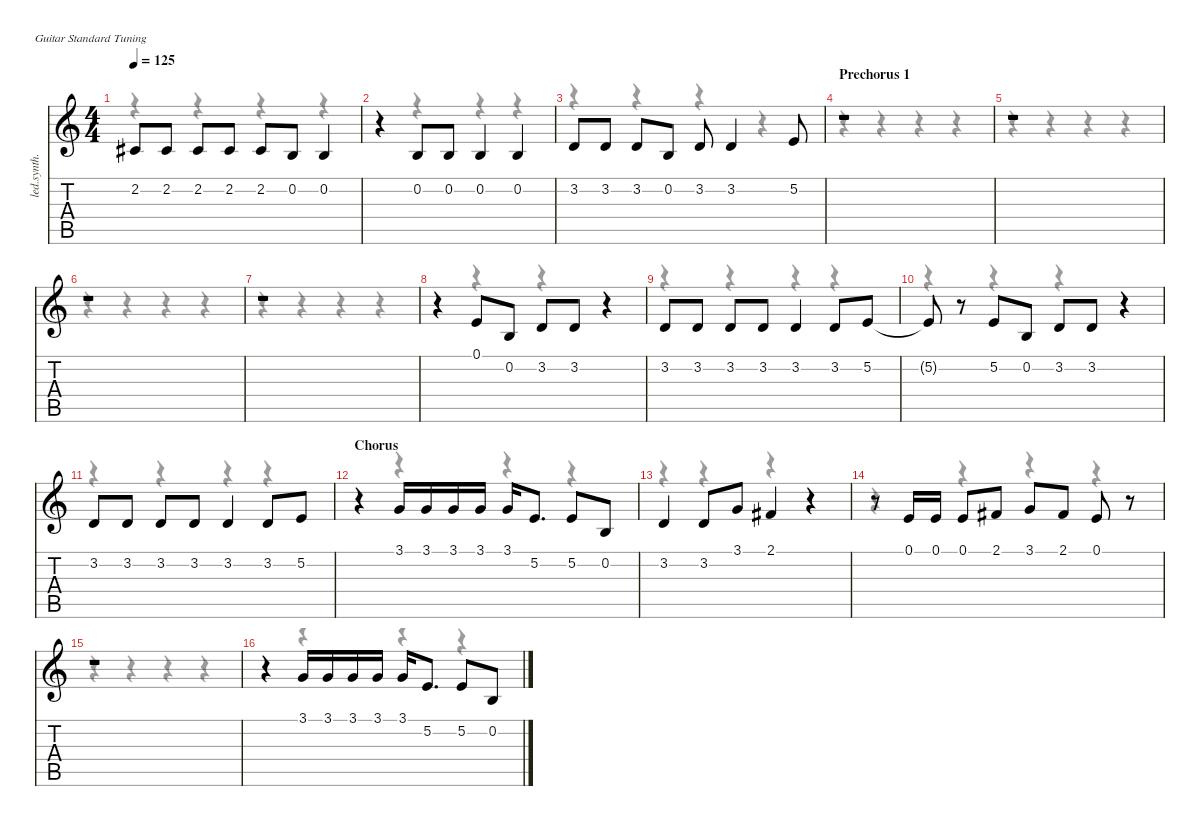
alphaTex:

\defaultSystemsLayout 4
\hideDynamics
\bracketExtendMode nobrackets
\otherSystemsTrackNameOrientation horizontal
\track ("Vocal" "led.synth.") {instrument lead6voice}
\staff {score tabs}
\tuning (E4 B3 G3 D3 A2 E2)
\voice
\ts (4 4)
\tempo 125
\clef g2
\ks c
2.2{acc #}.8{dy f beam Up} 2.2{acc #}.8{beam Up} 2.2{acc #}.8{beam Up} 2.2{acc #}.8{beam Up} 2.2{acc #}.8{beam Up} 0.2.8{beam Up} 0.2.4{beam Up} |
r.4{beam Up} 0.2.8{beam Up} 0.2.8{beam Up} 0.2.4{beam Up} 0.2.4{beam Up} |
3.2.8{beam Up} 3.2.8{beam Up} 3.2.8{beam Up} 0.2.8{beam Up} 3.2.8{beam Up} 3.2.4{beam Up} 5.2.8{beam Up} |
\section ("" "Prechorus 1")
r.1{beam Up} |
r.1{beam Up} |
r.1{beam Up} |
r.1{beam Up} |
r.4{beam Up} 0.1.8{beam Up} 0.2.8{beam Up} 3.2.8{beam Up} 3.2.8{beam Up} r.4{beam Up} |
3.2.8{beam Up} 3.2.8{beam Up} 3.2.8{beam Up} 3.2.8{beam Up} 3.2.4{beam Up} 3.2.8{beam Up} 5.2.8{beam Up} |
5.2{t}.8{beam Up} r.8{beam Up} 5.2.8{beam Up} 0.2.8{beam Up} 3.2.8{beam Up} 3.2.8{beam Up} r.4{beam Up} |
3.2.8{beam Up} 3.2.8{beam Up} 3.2.8{beam Up} 3.2.8{beam Up} 3.2.4{beam Up} 3.2.8{beam Up} 5.2.8{beam Up} |
\section ("" "Chorus")
r.4{beam Up} 3.1.16{beam Up} 3.1.16{beam Up} 3.1.16{beam Up} 3.1.16{beam Up} 3.1.16{beam Up} 5.2.8{d beam Up} 5.2.8{beam Up} 0.2.8{beam Up} |
3.2.4{beam Up} 3.2.8{beam Up} 3.1.8{beam Up} 2.1{acc #}.4{beam Up} r.4{beam Up} |
r.8{beam Up} 0.1.16{beam Up} 0.1.16{beam Up} 0.1.8{beam Up} 2.1{acc #}.8{beam Up} 3.1.8{beam Up} 2.1{acc #}.8{beam Up} 0.1.8{beam Up} r.8{beam Up} |
r.1{beam Up} |
r.4{beam Up} 3.1.16{beam Up} 3.1.16{beam Up} 3.1.16{beam Up} 3.1.16{beam Up} 3.1.16{beam Up} 5.2.8{d beam Up} 5.2.8{beam Up} 0.2.8{beam Up}
\voice
\clef g2
\ottava regular
\simile none
\ks c
r.4{dy mf beam Down} r.4{beam Down} r.4{beam Down} r.4{beam Down} |
r.4{beam Down} r.4{beam Down} r.4{beam Down} r.4{beam Down} |
r.4{beam Down} r.4{beam Down} r.4{beam Down} r.4{beam Down} |
r.4{beam Down} r.4{beam Down} r.4{beam Down} r.4{beam Down} |
r.4{beam Down} r.4{beam Down} r.4{beam Down} r.4{beam Down} |
r.4{beam Down} r.4{beam Down} r.4{beam Down} r.4{beam Down} |
r.4{beam Down} r.4{beam Down} r.4{beam Down} r.4{beam Down} |
r.4{beam Down} r.4{beam Down} r.4{beam Down} r.4{beam Down} |
r.4{beam Down} r.4{beam Down} r.4{beam Down} r.4{beam Down} |
r.4{beam Down} r.4{beam Down} r.4{beam Down} r.4{beam Down} |
r.4{beam Down} r.4{beam Down} r.4{beam Down} r.4{beam Down} |
r.4{beam Down} r.4{beam Down} r.4{beam Down} r.4{beam Down} |
r.4{beam Down} r.4{beam Down} r.4{beam Down} r.4{beam Down} |
r.4{beam Down} r.4{beam Down} r.4{beam Down} r.4{beam Down} |
r.4{beam Down} r.4{beam Down} r.4{beam Down} r.4{beam Down} |
r.4{beam Down} r.4{beam Down} r.4{beam Down} r.4{beam Down}
